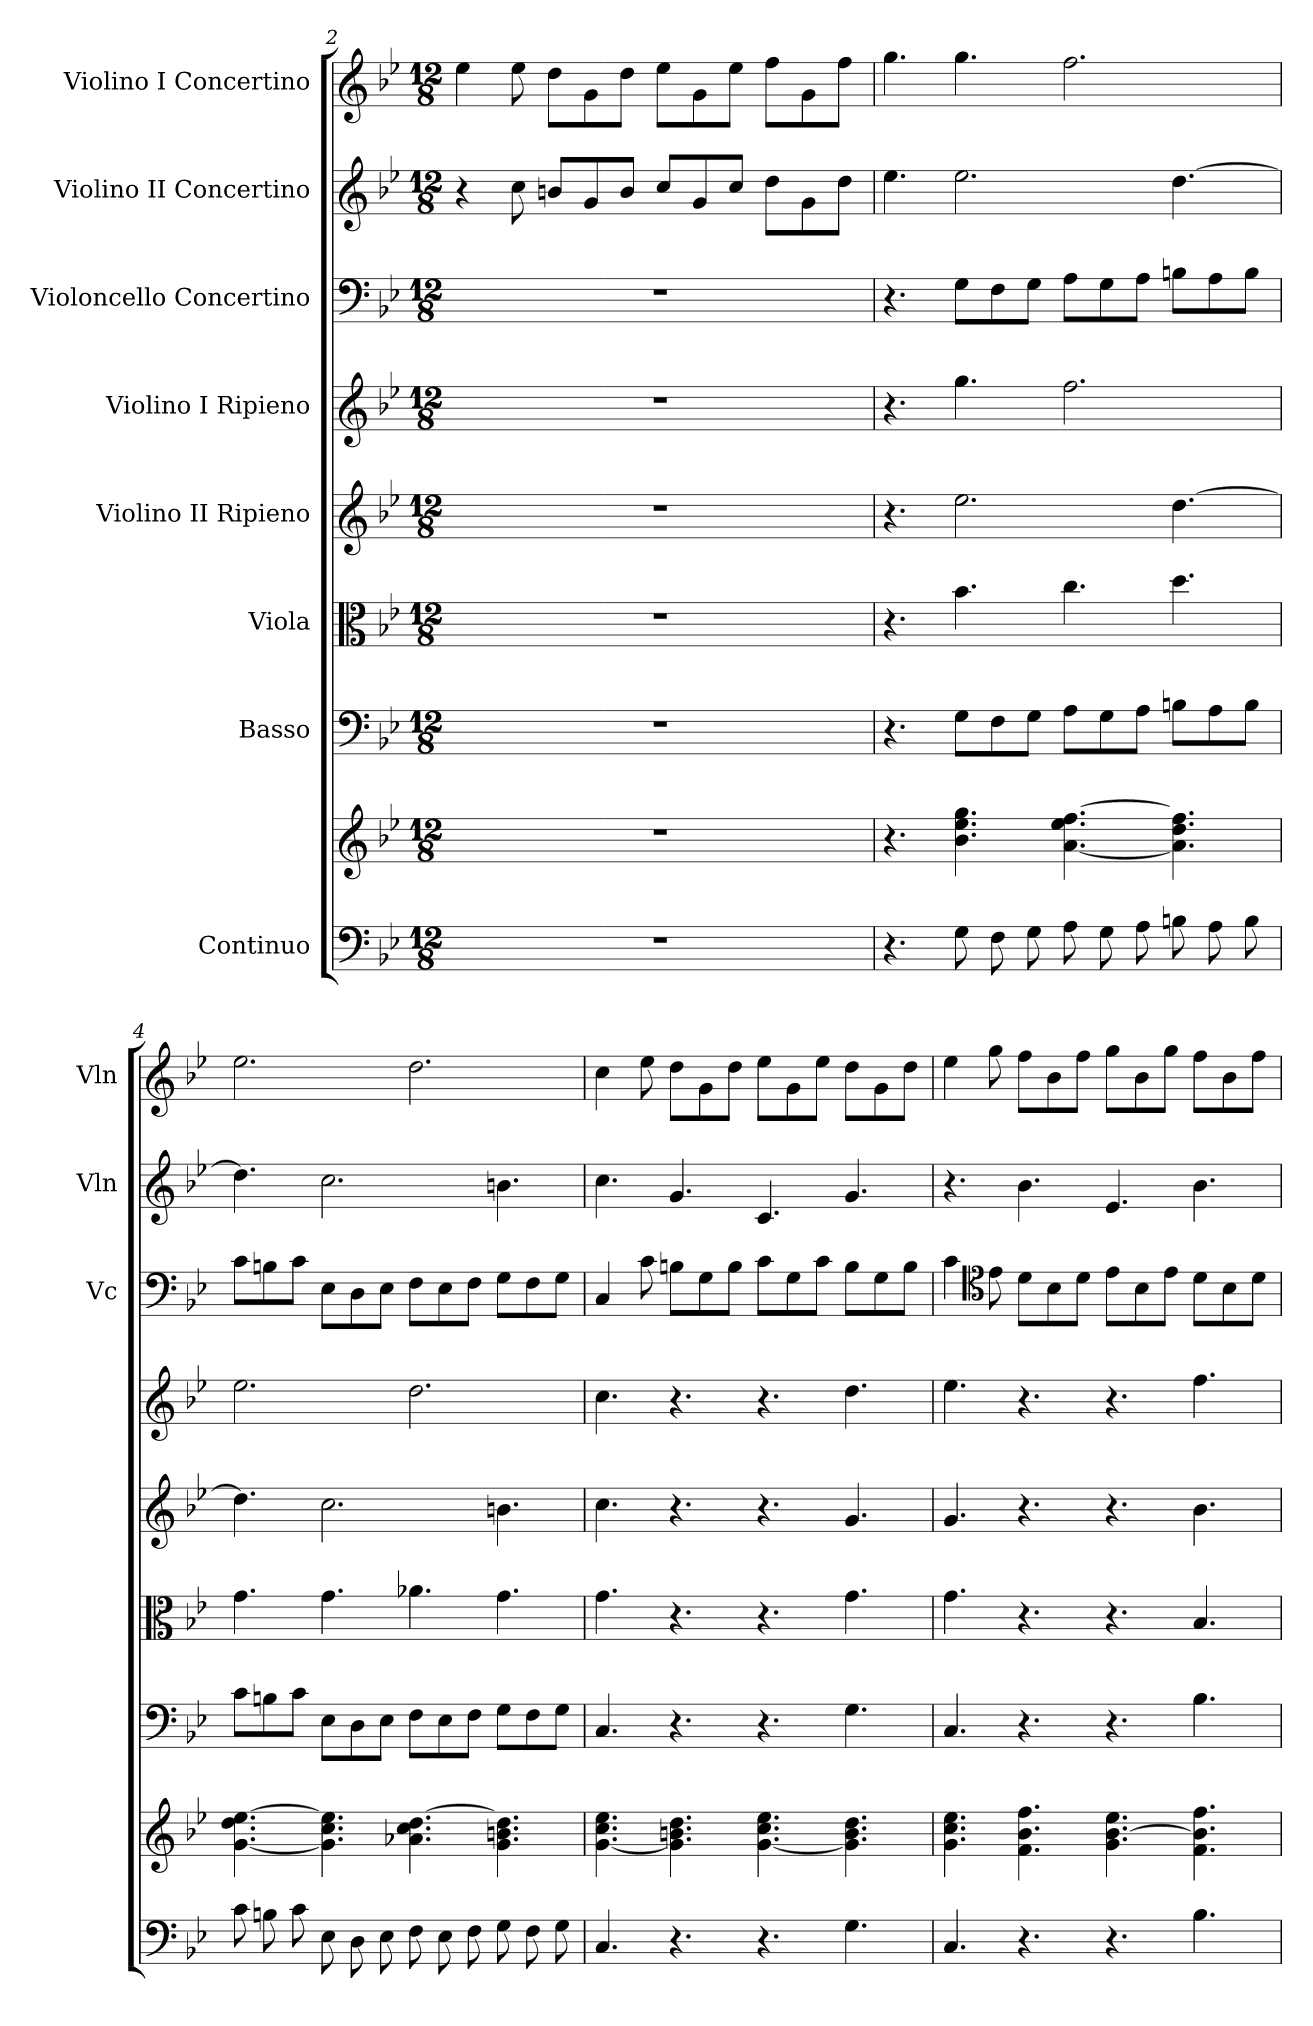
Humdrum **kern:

**kern	**kern	**kern	**kern	**kern	**kern	**kern	**kern	**kern
*part8	*part8	*part7	*part6	*part5	*part4	*part3	*part2	*part1
*staff9	*staff8	*staff7	*staff6	*staff5	*staff4	*staff3	*staff2	*staff1
*I"Continuo	*	*I"Basso	*I"Viola	*I"Violino II Ripieno	*I"Violino I Ripieno	*I"Violoncello Concertino	*I"Violino II Concertino	*I"Violino I Concertino
*	*	*	*	*	*	*I'Vc	*I'Vln	*I'Vln
*clefF4	*clefG2	*clefF4	*clefC3	*clefG2	*clefG2	*clefF4	*clefG2	*clefG2
*k[b-e-]	*k[b-e-]	*k[b-e-]	*k[b-e-]	*k[b-e-]	*k[b-e-]	*k[b-e-]	*k[b-e-]	*k[b-e-]
*M12/8	*M12/8	*M12/8	*M12/8	*M12/8	*M12/8	*M12/8	*M12/8	*M12/8
=2	=2	=2	=2	=2	=2	=2	=2	=2
1.r	1.r	1.r	1.r	1.r	1.r	1.r	4r	4ee-\
.	.	.	.	.	.	.	8cc\	8ee-\
.	.	.	.	.	.	.	8bn/L	8dd\L
.	.	.	.	.	.	.	8g/	8g\
.	.	.	.	.	.	.	8b/J	8dd\J
.	.	.	.	.	.	.	8cc/L	8ee-\L
.	.	.	.	.	.	.	8g/	8g\
.	.	.	.	.	.	.	8cc/J	8ee-\J
.	.	.	.	.	.	.	8dd\L	8ff\L
.	.	.	.	.	.	.	8g\	8g\
.	.	.	.	.	.	.	8dd\J	8ff\J
=3	=3	=3	=3	=3	=3	=3	=3	=3
4.r	4.r	4.r	4.r	4.r	4.r	4.r	4.ee-\	4.gg\
8G\	4.b-\ 4.ee-\ 4.gg\	8G\L	4.b-\	2.ee-\	4.gg\	8G\L	2.ee-\	4.gg\
8F\	.	8F\	.	.	.	8F\	.	.
8G\	.	8G\J	.	.	.	8G\J	.	.
8A\	[4.a\ 4.ee-\ [4.ff\	8A\L	4.cc\	.	2.ff\	8A\L	.	2.ff\
8G\	.	8G\	.	.	.	8G\	.	.
8A\	.	8A\J	.	.	.	8A\J	.	.
8Bn\	4.a\] 4.dd\ 4.ff\]	8Bn\L	4.dd\	[4.dd\	.	8Bn\L	[4.dd\	.
8A\	.	8A\	.	.	.	8A\	.	.
8B\	.	8B\J	.	.	.	8B\J	.	.
=4	=4	=4	=4	=4	=4	=4	=4	=4
8c\	[4.g\ 4.dd\ [4.ee-\	8c\L	4.g\	4.dd\]	2.ee-\	8c\L	4.dd\]	2.ee-\
8Bn\	.	8Bn\	.	.	.	8Bn\	.	.
8c\	.	8c\J	.	.	.	8c\J	.	.
8E-\	4.g\] 4.cc\ 4.ee-\]	8E-\L	4.g\	2.cc\	.	8E-\L	2.cc\	.
8D\	.	8D\	.	.	.	8D\	.	.
8E-\	.	8E-\J	.	.	.	8E-\J	.	.
8F\	4.a-X\ 4.cc\ [4.dd\	8F\L	4.a-X\	.	2.dd\	8F\L	.	2.dd\
8E-\	.	8E-\	.	.	.	8E-\	.	.
8F\	.	8F\J	.	.	.	8F\J	.	.
8G\	4.g\ 4.bn\ 4.dd\]	8G\L	4.g\	4.bn\	.	8G\L	4.bn\	.
8F\	.	8F\	.	.	.	8F\	.	.
8G\	.	8G\J	.	.	.	8G\J	.	.
!!LO:PB:g=z
=5	=5	=5	=5	=5	=5	=5	=5	=5
4.C/	[4.g\ 4.cc\ 4.ee-\	4.C/	4.g\	4.cc\	4.cc\	4C/	4.cc\	4cc\
.	.	.	.	.	.	8c\	.	8ee-\
4.r	4.g\] 4.bn\ 4.dd\	4.r	4.r	4.r	4.r	8Bn\L	4.g/	8dd\L
.	.	.	.	.	.	8G\	.	8g\
.	.	.	.	.	.	8B\J	.	8dd\J
4.r	[4.g\ 4.cc\ 4.ee-\	4.r	4.r	4.r	4.r	8c\L	4.c/	8ee-\L
.	.	.	.	.	.	8G\	.	8g\
.	.	.	.	.	.	8c\J	.	8ee-\J
4.G\	4.g\] 4.b\ 4.dd\	4.G\	4.g\	4.g/	4.dd\	8B\L	4.g/	8dd\L
.	.	.	.	.	.	8G\	.	8g\
.	.	.	.	.	.	8B\J	.	8dd\J
=6	=6	=6	=6	=6	=6	=6	=6	=6
4.C/	4.g\ 4.cc\ 4.ee-\	4.C/	4.g\	4.g/	4.ee-\	4c\	4.r	4ee-\
*	*	*	*	*	*	*clefC4	*	*
.	.	.	.	.	.	8e-\	.	8gg\
4.r	4.f\ 4.b-\ 4.ff\	4.r	4.r	4.r	4.r	8d\L	4.b-\	8ff\L
.	.	.	.	.	.	8B-\	.	8b-\
.	.	.	.	.	.	8d\J	.	8ff\J
4.r	4.g\ [4.b-\ 4.ee-\	4.r	4.r	4.r	4.r	8e-\L	4.e-/	8gg\L
.	.	.	.	.	.	8B-\	.	8b-\
.	.	.	.	.	.	8e-\J	.	8gg\J
4.B-\	4.f\ 4.b-\] 4.ff\	4.B-\	4.B-/	4.b-\	4.ff\	8d\L	4.b-\	8ff\L
.	.	.	.	.	.	8B-\	.	8b-\
.	.	.	.	.	.	8d\J	.	8ff\J
=	=	=	=	=	=	=	=	=
*-	*-	*-	*-	*-	*-	*-	*-	*-
